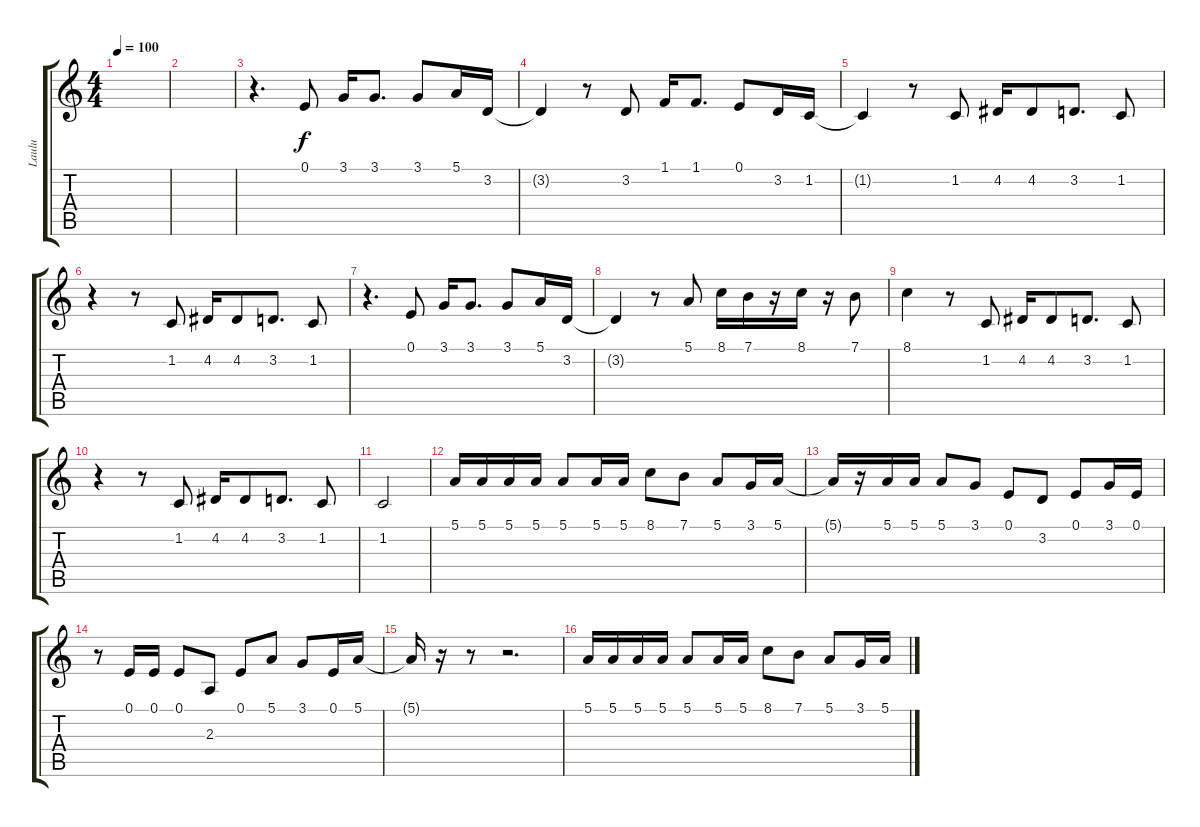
\track ("Laulu" "Laulu") {instrument lead6voice}
\staff {score tabs}
\tuning (E4 B3 G3 D3 A2 E2) {hide}
\ts (4 4)
\tempo 100
\clef g2
\ks c
|
|
r.4{d} 0.1.8 3.1.16 3.1.8{d} 3.1.8 5.1.16 3.2.16 |
3.2{t}.4 r.8 3.2.8 1.1.16 1.1.8{d} 0.1.8 3.2.16 1.2.16 |
1.2{t}.4 r.8 1.2.8 4.2.16 4.2.8 3.2.8{d} 1.2.8 |
r.4 r.8 1.2.8 4.2.16 4.2.8 3.2.8{d} 1.2.8 |
r.4{d} 0.1.8 3.1.16 3.1.8{d} 3.1.8 5.1.16 3.2.16 |
3.2{t}.4 r.8 5.1.8 8.1.16 7.1.16 r.16 8.1.16 r.16 7.1.8 |
8.1.4 r.8 1.2.8 4.2.16 4.2.8 3.2.8{d} 1.2.8 |
r.4 r.8 1.2.8 4.2.16 4.2.8 3.2.8{d} 1.2.8 |
1.2.2 |
5.1.16 5.1.16 5.1.16 5.1.16 5.1.8 5.1.16 5.1.16 8.1.8 7.1.8 5.1.8 3.1.16 5.1.16 |
5.1{t}.16 r.16 5.1.16 5.1.16 5.1.8 3.1.8 0.1.8 3.2.8 0.1.8 3.1.16 0.1.16 |
r.8 0.1.16 0.1.16 0.1.8 2.3.8 0.1.8 5.1.8 3.1.8 0.1.16 5.1.16 |
5.1{t}.16 r.16 r.8 r.2{d} |
5.1.16 5.1.16 5.1.16 5.1.16 5.1.8 5.1.16 5.1.16 8.1.8 7.1.8 5.1.8 3.1.16 5.1.16
